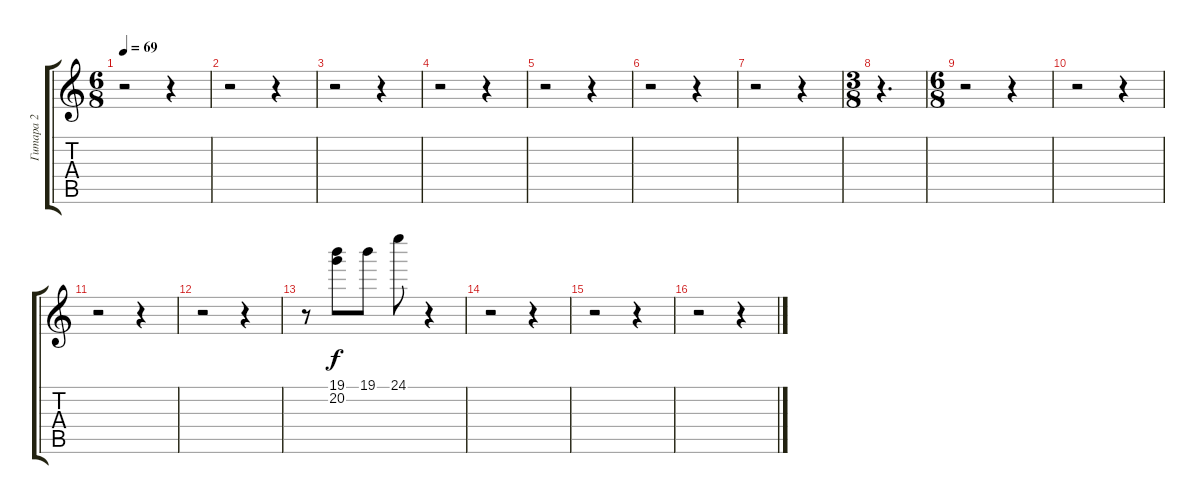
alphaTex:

\track ("Гитара 2" "Гитара 2") {instrument acousticguitarsteel}
\staff {score tabs}
\tuning (E4 B3 G3 D3 A2 E2) {hide}
\ts (6 8)
\tempo 69
\clef g2
\ks c
r.2{dy f instrument acousticguitarsteel} r.4 |
r.2 r.4 |
r.2 r.4 |
r.2 r.4 |
r.2 r.4 |
r.2 r.4 |
r.2 r.4 |
\ts (3 8)
r.4{d} |
\ts (6 8)
r.2 r.4 |
r.2 r.4 |
r.2 r.4 |
r.2 r.4 |
r.8 (19.1 20.2).8 19.1.8 24.1.8 r.4 |
r.2 r.4 |
r.2 r.4 |
r.2 r.4
